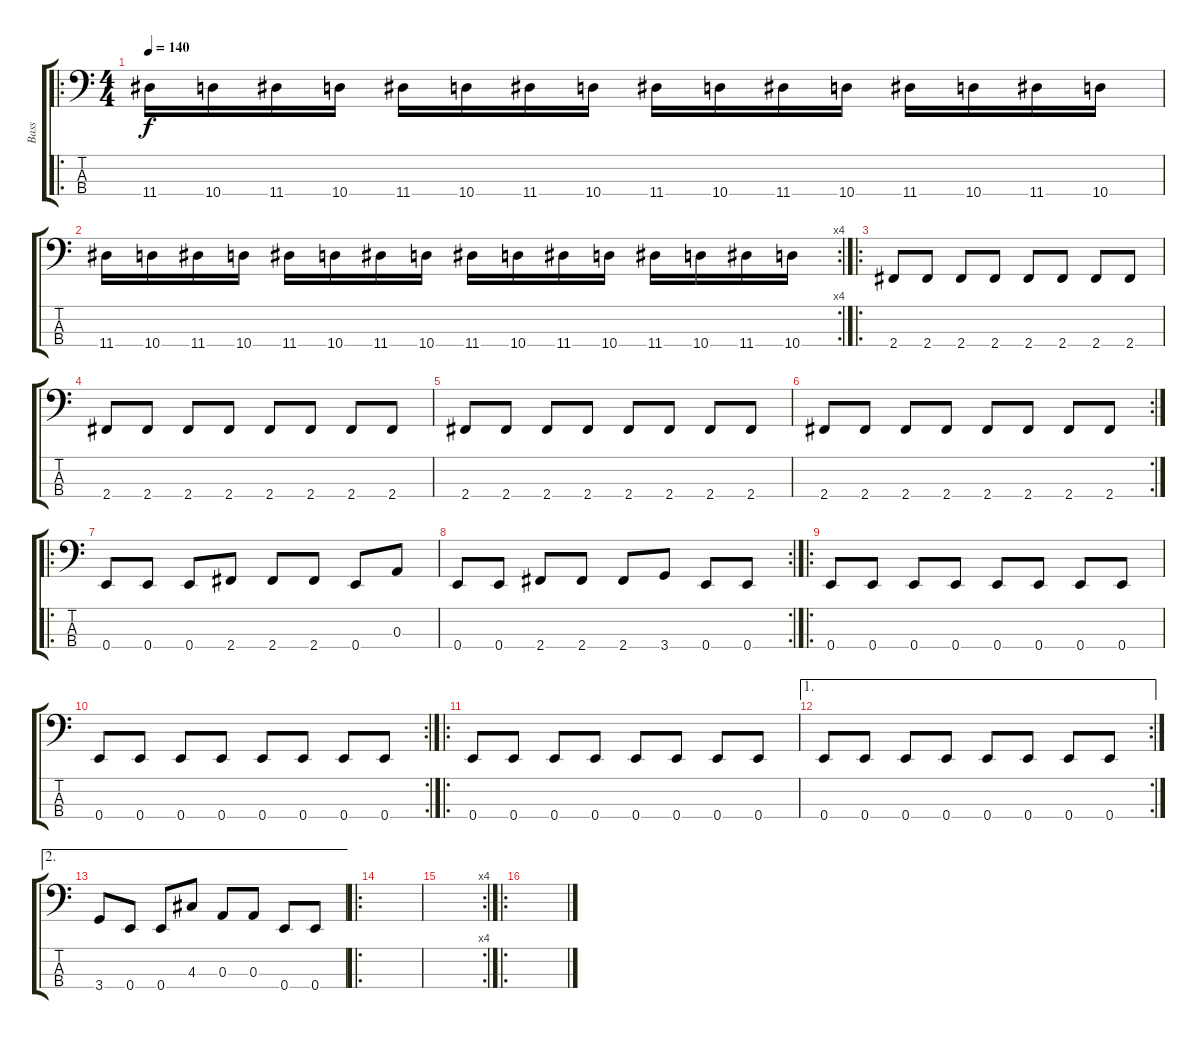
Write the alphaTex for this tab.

\track ("Bass" "Bass") {instrument electricbassfinger}
\staff {score tabs}
\tuning (G2 D2 A1 E1) {hide}
\ro
\ts (4 4)
\tempo 140
\clef f4
\ks c
11.4.16{dy f} 10.4.16 11.4.16 10.4.16 11.4.16 10.4.16 11.4.16 10.4.16 11.4.16 10.4.16 11.4.16 10.4.16 11.4.16 10.4.16 11.4.16 10.4.16 |
\rc 4
11.4.16 10.4.16 11.4.16 10.4.16 11.4.16 10.4.16 11.4.16 10.4.16 11.4.16 10.4.16 11.4.16 10.4.16 11.4.16 10.4.16 11.4.16 10.4.16 |
\ro
2.4.8 2.4.8 2.4.8 2.4.8 2.4.8 2.4.8 2.4.8 2.4.8 |
2.4.8 2.4.8 2.4.8 2.4.8 2.4.8 2.4.8 2.4.8 2.4.8 |
2.4.8 2.4.8 2.4.8 2.4.8 2.4.8 2.4.8 2.4.8 2.4.8 |
\rc 2
2.4.8 2.4.8 2.4.8 2.4.8 2.4.8 2.4.8 2.4.8 2.4.8 |
\ro
0.4.8 0.4.8 0.4.8 2.4.8 2.4.8 2.4.8 0.4.8 0.3.8 |
\rc 2
0.4.8 0.4.8 2.4.8 2.4.8 2.4.8 3.4.8 0.4.8 0.4.8 |
\ro
0.4.8 0.4.8 0.4.8 0.4.8 0.4.8 0.4.8 0.4.8 0.4.8 |
\rc 2
0.4.8 0.4.8 0.4.8 0.4.8 0.4.8 0.4.8 0.4.8 0.4.8 |
\ro
0.4.8 0.4.8 0.4.8 0.4.8 0.4.8 0.4.8 0.4.8 0.4.8 |
\ae 1
\rc 2
0.4.8 0.4.8 0.4.8 0.4.8 0.4.8 0.4.8 0.4.8 0.4.8 |
\ae 2
3.4.8 0.4.8 0.4.8 4.3.8 0.3.8 0.3.8 0.4.8 0.4.8 |
\ro
|
\rc 4
|
\ro
